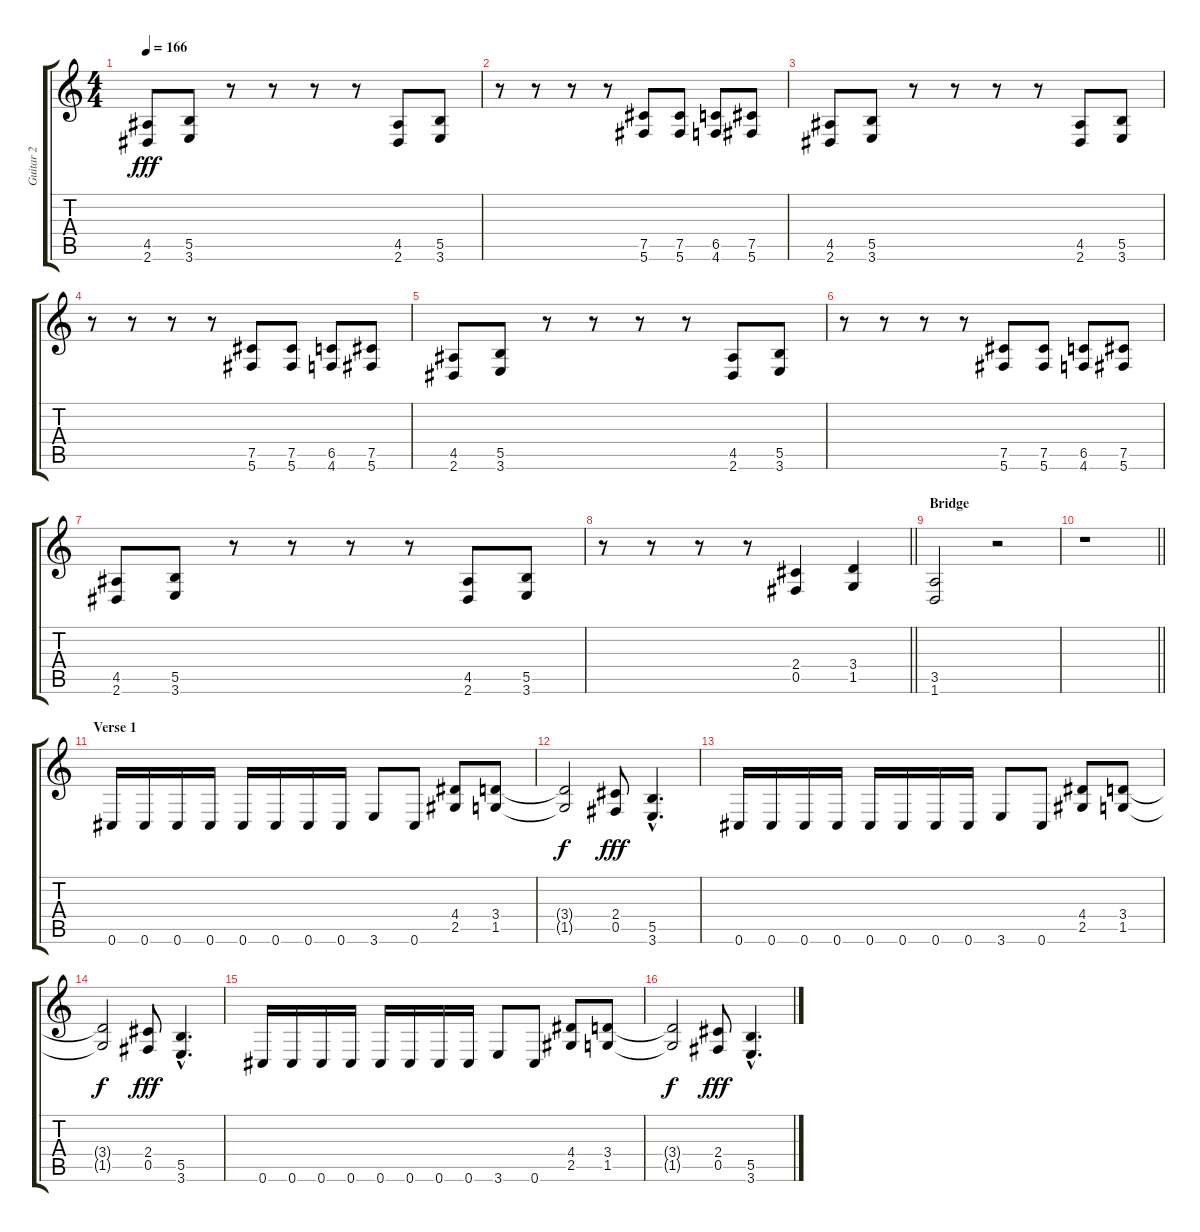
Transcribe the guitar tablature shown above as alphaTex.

\track ("Guitar 2" "Guitar 2") {instrument overdrivenguitar}
\staff {score tabs}
\tuning (Db4 Ab3 E3 B2 Gb2 Db2) {hide}
\ts (4 4)
\tempo 166
\clef g2
\ks c
(4.5 2.6).8{dy fff} (5.5 3.6).8 r.8 r.8 r.8 r.8 (4.5 2.6).8 (5.5 3.6).8 |
r.8 r.8 r.8 r.8 (7.5 5.6).8 (7.5 5.6).8 (6.5 4.6).8 (7.5 5.6).8 |
(4.5 2.6).8 (5.5 3.6).8 r.8 r.8 r.8 r.8 (4.5 2.6).8 (5.5 3.6).8 |
r.8 r.8 r.8 r.8 (7.5 5.6).8 (7.5 5.6).8 (6.5 4.6).8 (7.5 5.6).8 |
(4.5 2.6).8 (5.5 3.6).8 r.8 r.8 r.8 r.8 (4.5 2.6).8 (5.5 3.6).8 |
r.8 r.8 r.8 r.8 (7.5 5.6).8 (7.5 5.6).8 (6.5 4.6).8 (7.5 5.6).8 |
(4.5 2.6).8 (5.5 3.6).8 r.8 r.8 r.8 r.8 (4.5 2.6).8 (5.5 3.6).8 |
\barLineRight lightlight
r.8 r.8 r.8 r.8 (2.4 0.5).4 (3.4 1.5).4 |
\section ("" "Bridge")
(3.5 1.6).2 r.2 |
\barLineRight lightlight
r.1 |
\section ("" "Verse 1")
0.6.16 0.6.16 0.6.16 0.6.16 0.6.16 0.6.16 0.6.16 0.6.16 3.6.8 0.6.8 (4.4 2.5).8 (3.4 1.5).8 |
(3.4{t} 1.5{t}).2{dy f} (2.4 0.5).8{dy fff} (5.5{hac} 3.6{hac}).4{d} |
0.6.16 0.6.16 0.6.16 0.6.16 0.6.16 0.6.16 0.6.16 0.6.16 3.6.8 0.6.8 (4.4 2.5).8 (3.4 1.5).8 |
(3.4{t} 1.5{t}).2{dy f} (2.4 0.5).8{dy fff} (5.5{hac} 3.6{hac}).4{d} |
0.6.16 0.6.16 0.6.16 0.6.16 0.6.16 0.6.16 0.6.16 0.6.16 3.6.8 0.6.8 (4.4 2.5).8 (3.4 1.5).8 |
(3.4{t} 1.5{t}).2{dy f} (2.4 0.5).8{dy fff} (5.5{hac} 3.6{hac}).4{d}
